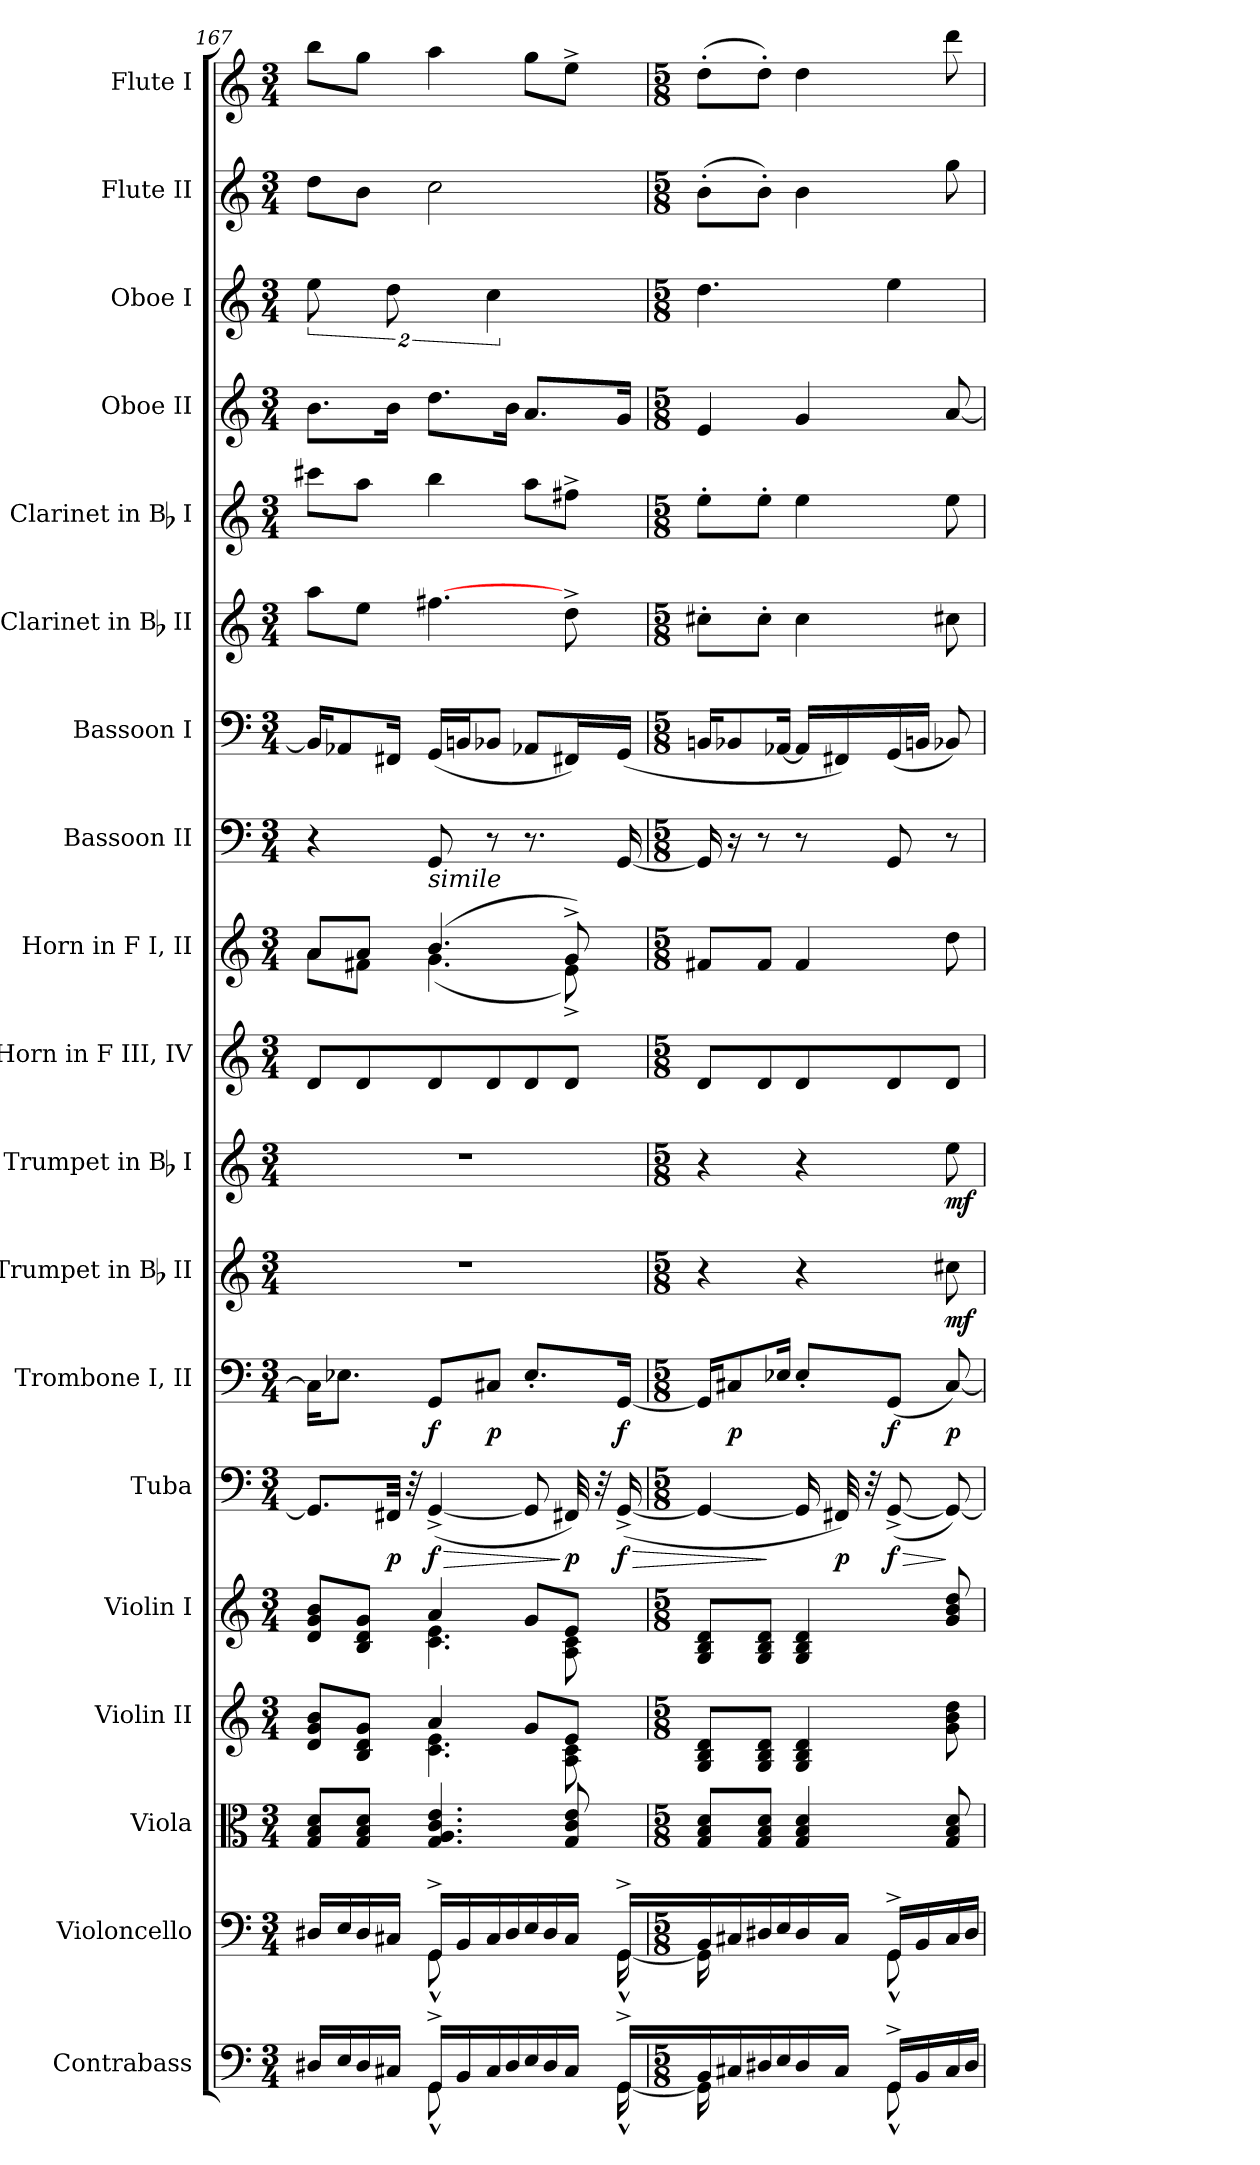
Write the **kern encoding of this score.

**kern	**kern	**kern	**kern	**kern	**kern	**dynam	**kern	**dynam	**kern	**dynam	**kern	**dynam	**kern	**kern	**kern	**kern	**kern	**kern	**kern	**kern	**kern	**kern
*part19	*part18	*part17	*part16	*part15	*part14	*part14	*part13	*part13	*part12	*part12	*part11	*part11	*part10	*part9	*part8	*part7	*part6	*part5	*part4	*part3	*part2	*part1
*staff19	*staff18	*staff17	*staff16	*staff15	*staff14	*staff14	*staff13	*staff13	*staff12	*staff12	*staff11	*staff11	*staff10	*staff9	*staff8	*staff7	*staff6	*staff5	*staff4	*staff3	*staff2	*staff1
*I"Contrabass	*I"Violoncello	*I"Viola	*I"Violin II	*I"Violin I	*I"Tuba	*	*I"Trombone I, II	*	*I"Trumpet in Bb II	*	*I"Trumpet in Bb I	*	*I"Horn in F III, IV	*I"Horn in F I, II	*I"Bassoon II	*I"Bassoon I	*I"Clarinet in Bb II	*I"Clarinet in Bb I	*I"Oboe II	*I"Oboe I	*I"Flute II	*I"Flute I
*I'Cb.	*I'Vc.	*I'Vla.	*I'Vln. II	*I'Vln. I	*I'Tba.	*	*I'Tbn.	*	*I'Tpt.	*	*I'Tpt.	*	*I'Hn.	*I'Hn.	*I'Bsn.	*I'Bsn.	*I'Cl.	*I'Cl.	*I'Ob.	*I'Ob.	*I'Fl.	*I'Fl.
*clefF4	*clefF4	*clefC3	*clefG2	*clefG2	*clefF4	*	*clefF4	*	*clefG2	*	*clefG2	*	*clefG2	*clefG2	*clefF4	*clefF4	*clefG2	*clefG2	*clefG2	*clefG2	*clefG2	*clefG2
*ITrd7c12	*	*	*	*	*	*	*	*	*ITrd1c2	*	*ITrd1c2	*	*ITrd4c7	*ITrd4c7	*	*	*ITrd1c2	*ITrd1c2	*	*	*	*
*k[]	*k[]	*k[]	*k[]	*k[]	*k[]	*	*k[]	*	*k[b-e-]	*	*k[b-e-]	*	*k[b-]	*k[b-]	*k[]	*k[]	*k[b-e-]	*k[b-e-]	*k[]	*k[]	*k[]	*k[]
*M3/4	*M3/4	*M3/4	*M3/4	*M3/4	*M3/4	*	*M3/4	*	*M3/4	*	*M3/4	*	*M3/4	*M3/4	*M3/4	*M3/4	*M3/4	*M3/4	*M3/4	*M3/4	*M3/4	*M3/4
=167	=167	=167	=167	=167	=167	=167	=167	=167	=167	=167	=167	=167	=167	=167	=167	=167	=167	=167	=167	=167	=167	=167
*^	*^	*	*^	*^	*	*	*	*	*	*	*	*	*	*	*	*	*	*	*	*	*	*
!	!	!	!	!	!	!	!	!	!	!	!	!	!LO:N:vis=1	!	!LO:N:vis=1	!	!	!	!	!	!	!	!	!	!	!
*	*	*	*	*	*	*	*	*	*	*	*	*	*	*	*	*	*	*^	*	*	*	*	*	*	*	*
16DD#Xi/	4ryy	16D#Xi/	4ryy	8Gi/ 8Bi 8diL	8di/ 8gi 8biL	4ryy	8di/ 8gi 8biL	4ryy	8.GGi/L]	.	16C#i\KL]	.	2.r	.	2.r	.	8Gi/L	8di/L	8di\L	4r	16BB-i/KL]	8ggi\L	8bbni\L	8.bi\L	16%3eei\	8ddi\L	8bbi\L
16EEi/	.	16Ei/	.	.	.	.	.	.	.	.	8.E-Xi\J	.	.	.	.	.	.	.	.	.	8AA-Xi/	.	.	.	.	.	.
16DD#i/	.	16D#i/	.	8Gi/ 8Bi 8diJ	8Bi/ 8di 8giJ	.	8Bi/ 8di 8giJ	.	.	.	.	.	.	.	.	.	8Gi/	8di/J	8Bni\J	.	.	8ddi\J	8ggi\J	.	.	8bi\J	8ggi\J
16CC#Xi/JJ	.	16C#Xi/JJ	.	.	.	.	.	.	32FF#Xi/Jkk	p	.	.	.	.	.	.	.	.	.	.	16FF#Xi/Jk	.	.	16bi\Jk	16%3ddi\	.	.
.	.	.	.	.	.	.	.	.	32r	.	.	.	.	.	.	.	.	.	.	.	.	.	.	.	.	.	.
!	!	!	!	!	!	!	!	!	!	!	!	!	!	!	!	!	!	!	!	!LO:TX:b:i:t=simile	!	!	!	!	!	!	!
!	!	!	!	!	!	!	!	!	!	!LO:HP:b	!	!	!	!	!	!	!	!	!	!	!	!	!	!	!	!	!
16GGG^i/LL	8GGG^^i\	16GG^i/LL	8GG^^i\	4.Gi/ 4.Ai 4.ci 4.ei	4ai/	4.ci\ 4.ei	4ai/	4.ci\ 4.ei	([<4GG^i/	> f	8GGi/L	f	.	.	.	.	8Gi/	(4.ei/	(4.ci\	8GGi/	(16GGi/LL	[>4.eeni\	4aai\	8.ddi\L	.	2cci\	4aai\
16BBBi/	.	16BBi/	.	.	.	.	.	.	.	.	.	.	.	.	.	.	.	.	.	.	16BBni/J	.	.	.	.	.	.
16CC#i/	8ryy	16C#i/	8ryy	.	.	.	.	.	.	.	8C#Xi/J	p	.	.	.	.	8Gi/	.	.	8r	8BB-Xi/J	.	.	.	8%3cci\	.	.
16DD#i/	.	16D#i/	.	.	.	.	.	.	.	.	.	.	.	.	.	.	.	.	.	.	.	.	.	16bi\Jk	.	.	.
16EEi/	8.ryy	16Ei/	8.ryy	.	8gi/L	.	8gi/L	.	8GGi/L]	.	8.E-'i/L	.	.	.	.	.	8Gi/	.	.	8.r	8AA-Xi/L	.	8ggi\L	8.ai/L	.	.	8ggi\L
16DD#i/	.	16D#i/	.	.	.	.	.	.	.	.	.	.	.	.	.	.	.	.	.	.	.	.	.	.	.	.	.
16CC#i/JJ	.	16C#i/JJ	.	8Gi/ 8ci 8ei	8ei/J	8Ai\ 8ci	8ei/J	8Ai\ 8ci	32FF#Xi/LL)	] p	.	.	.	.	.	.	8Gi/J	8c^i/)	8A^i\)	.	16FF#Xi/L)	8cc^i\	8een^i\J	.	.	.	8ee^i\J
.	.	.	.	.	.	.	.	.	32r	.	.	.	.	.	.	.	.	.	.	.	.	.	.	.	.	.	.
!	!	!	!	!	!	!	!	!	!	!LO:HP:b	!	!	!	!	!	!	!	!	!	!	!	!	!	!	!	!	!
16GGG^i/LL	[<16GGG^^i\	16GG^i/LL	[<16GG^^i\	.	.	.	.	.	([<16GG^i/JJ	> f	[<16GGi/Jk	f	.	.	.	.	.	.	.	[<16GGi/	(16GGi/JJ	.	.	16gi/Jk	.	.	.
*	*	*	*	*	*v	*v	*	*	*	*	*	*	*	*	*	*	*	*v	*v	*	*	*	*	*	*	*	*
*	*	*	*	*	*	*v	*v	*	*	*	*	*	*	*	*	*	*	*	*	*	*	*	*	*	*
=168	=168	=168	=168	=168	=168	=168	=168	=168	=168	=168	=168	=168	=168	=168	=168	=168	=168	=168	=168	=168	=168	=168	=168	=168
*M5/8	*	*M5/8	*	*M5/8	*M5/8	*M5/8	*M5/8	*	*M5/8	*	*M5/8	*	*M5/8	*	*M5/8	*M5/8	*M5/8	*M5/8	*M5/8	*M5/8	*M5/8	*M5/8	*M5/8	*M5/8
16BBBi/	16GGGi\]	16BBi/	16GGi\]	8Gi/ 8Bi 8diL	8Gi/ 8Bi 8diL	8Gi/ 8Bi 8diL	4GGi/_<	.	16GGi/KL]	.	4r	.	4r	.	8Gi/L	8Bni/L	16GGi/]	16BBni/KL	8bn'i\L	8dd'i\L	4ei/	4.ddi\	(8b'i\L	(8dd'i\L
16CC#Xi/	16ryy	16C#Xi/	16ryy	.	.	.	.	.	8C#Xi/	p	.	.	.	.	.	.	16r	8BB-Xi/	.	.	.	.	.	.
16DD#Xi/	8ryy	16D#Xi/	8ryy	8Gi/ 8Bi 8diJ	8Gi/ 8Bi 8diJ	8Gi/ 8Bi 8diJ	.	.	.	.	.	.	.	.	8Gi/	8Bi/J	8r	.	8b'i\J	8dd'i\J	.	.	8b'i\J)	8dd'i\J)
16EEi/	.	16Ei/	.	.	.	.	.	.	16E-Xi/Jk	.	.	.	.	.	.	.	.	[<16AA-Xi/Jk	.	.	.	.	.	.
16DD#i/	8ryy	16D#i/	8ryy	4Gi/ 4Bi 4di	4Gi/ 4Bi 4di	4Gi/ 4Bi 4di	16GGi/LL]	.	8E-'i/L	.	4r	.	4r	.	8Gi/	4Bi/	8r	16AA-i/LL]	4bi\	4ddi\	4gi/	.	4bi\	4ddi\
16CC#i/JJ	.	16C#i/JJ	.	.	.	.	32FF#Xi/L)	] p	.	.	.	.	.	.	.	.	.	16FF#Xi/)	.	.	.	.	.	.
.	.	.	.	.	.	.	32r	.	.	.	.	.	.	.	.	.	.	.	.	.	.	.	.	.
!	!	!	!	!	!	!	!	!LO:HP:b	!	!	!	!	!	!	!	!	!	!	!	!	!	!	!	!
16GGG^i/LL	8GGG^^i\	16GG^i/LL	8GG^^i\	.	.	.	([<8GG^i/J	> f	(8GGi/J	f	.	.	.	.	8Gi/	.	8GGi/	(16GGi/	.	.	.	4eei\	.	.
16BBBi/	.	16BBi/	.	.	.	.	.	.	.	.	.	.	.	.	.	.	.	16BBni/JJ	.	.	.	.	.	.
16CC#i/	8ryy	16C#i/	8ryy	8Gi/ 8Bi 8di	8gi\ 8bi 8ddi	8gi/ 8bi 8ddi	8GGi/_<)	]	[<8C#i/)	p	8bni\	mf	8ddi\	mf	8Gi/J	8gi\	8r	8BB-Xi/)	8bni\	8ddi\	[<8ai/	.	8ggi\	8dddi\
16DD#i/JJ	.	16D#i/JJ	.	.	.	.	.	.	.	.	.	.	.	.	.	.	.	.	.	.	.	.	.	.
*v	*v	*	*	*	*	*	*	*	*	*	*	*	*	*	*	*	*	*	*	*	*	*	*	*
*	*v	*v	*	*	*	*	*	*	*	*	*	*	*	*	*	*	*	*	*	*	*	*	*
=	=	=	=	=	=	=	=	=	=	=	=	=	=	=	=	=	=	=	=	=	=	=
*-	*-	*-	*-	*-	*-	*-	*-	*-	*-	*-	*-	*-	*-	*-	*-	*-	*-	*-	*-	*-	*-	*-
